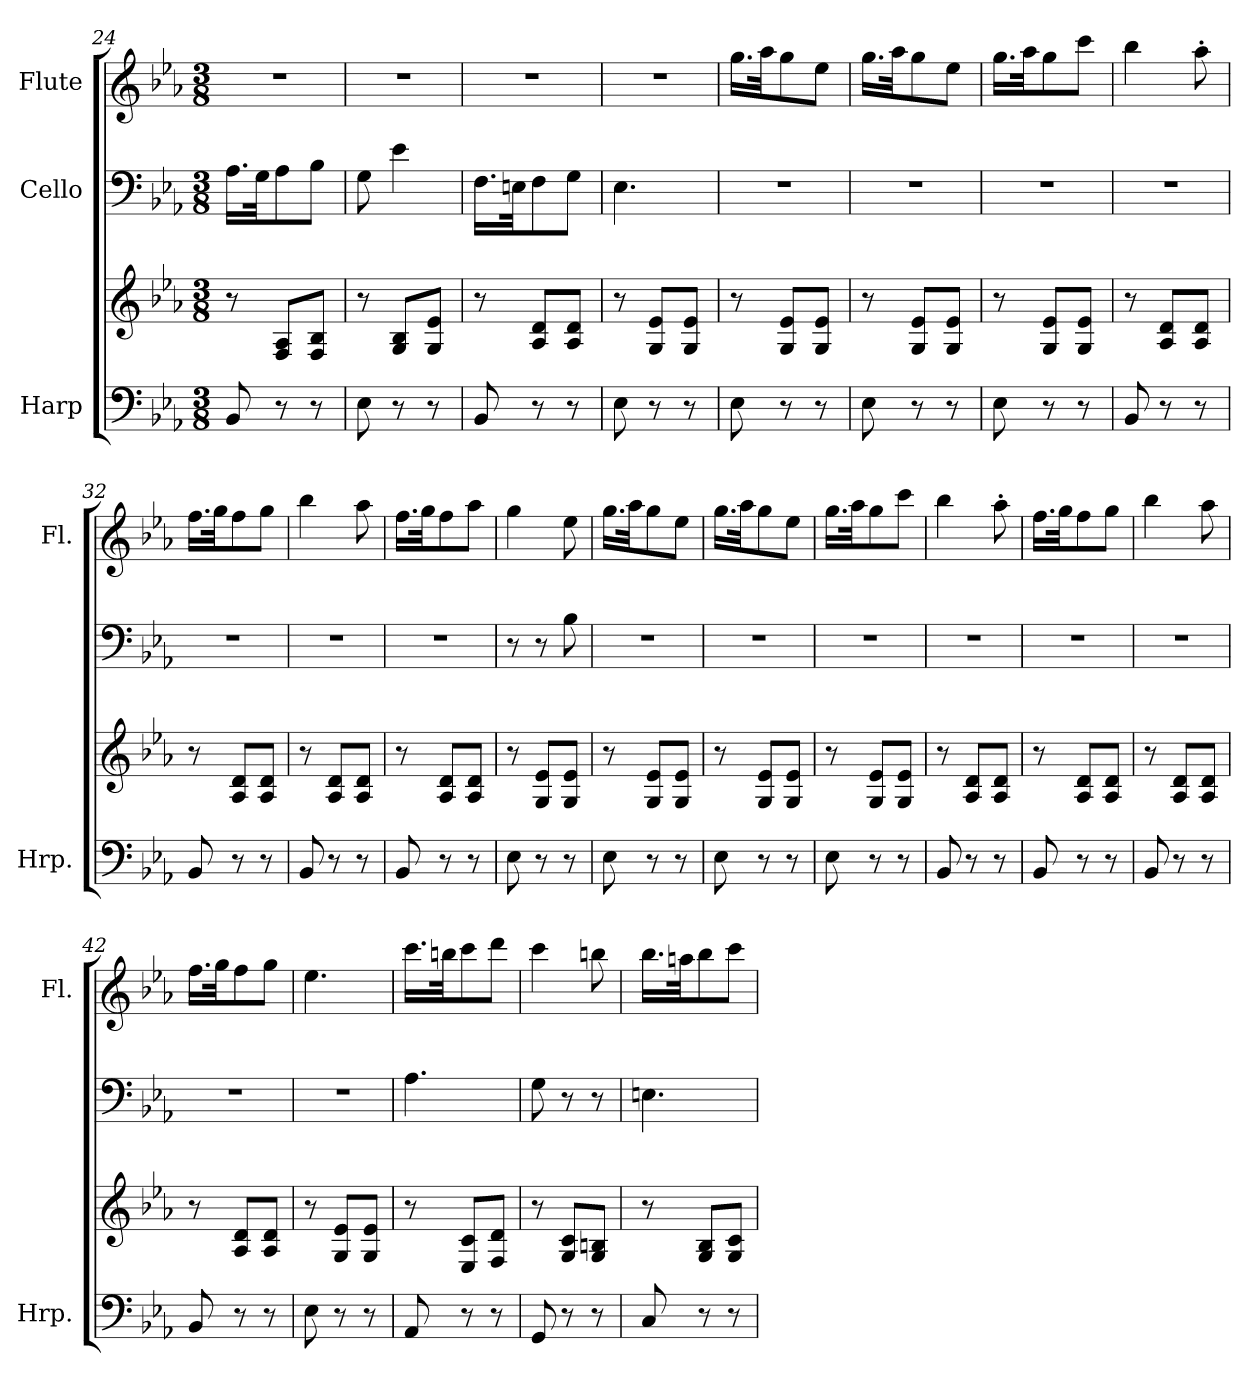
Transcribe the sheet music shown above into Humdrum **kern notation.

**kern	**kern	**kern	**kern
*part3	*part3	*part2	*part1
*staff4	*staff3	*staff2	*staff1
*I"Harp	*	*I"Cello	*I"Flute
*I'Hrp.	*	*	*I'Fl.
*clefF4	*clefG2	*clefF4	*clefG2
*k[b-e-a-]	*k[b-e-a-]	*k[b-e-a-]	*k[b-e-a-]
*M3/8	*M3/8	*M3/8	*M3/8
=24	=24	=24	=24
8BB-/	8r	16.A-\LL	4.r
.	.	32G\JK	.
8r	8F/ 8A-/L	8A-\	.
8r	8F/ 8B-/J	8B-\J	.
=25	=25	=25	=25
8E-\	8r	8G\	4.r
8r	8G/ 8B-/L	4e-\	.
8r	8G/ 8e-/J	.	.
=26	=26	=26	=26
8BB-/	8r	16.F\LL	4.r
.	.	32En\JK	.
8r	8A-/ 8d/L	8F\	.
8r	8A-/ 8d/J	8G\J	.
=27	=27	=27	=27
8E-\	8r	4.E-\	4.r
8r	8G/ 8e-/L	.	.
8r	8G/ 8e-/J	.	.
=28	=28	=28	=28
8E-\	8r	4.r	16.gg\LL
.	.	.	32aa-\JK
8r	8G/ 8e-/L	.	8gg\
8r	8G/ 8e-/J	.	8ee-\J
=29	=29	=29	=29
8E-\	8r	4.r	16.gg\LL
.	.	.	32aa-\JK
8r	8G/ 8e-/L	.	8gg\
8r	8G/ 8e-/J	.	8ee-\J
=30	=30	=30	=30
8E-\	8r	4.r	16.gg\LL
.	.	.	32aa-\JK
8r	8G/ 8e-/L	.	8gg\
8r	8G/ 8e-/J	.	8ccc\J
!!LO:LB:g=z
=31	=31	=31	=31
8BB-/	8r	4.r	4bb-\
8r	8A-/ 8d/L	.	.
8r	8A-/ 8d/J	.	8aa-'\
=32	=32	=32	=32
8BB-/	8r	4.r	16.ff\LL
.	.	.	32gg\JK
8r	8A-/ 8d/L	.	8ff\
8r	8A-/ 8d/J	.	8gg\J
=33	=33	=33	=33
8BB-/	8r	4.r	4bb-\
8r	8A-/ 8d/L	.	.
8r	8A-/ 8d/J	.	8aa-\
=34	=34	=34	=34
8BB-/	8r	4.r	16.ff\LL
.	.	.	32gg\JK
8r	8A-/ 8d/L	.	8ff\
8r	8A-/ 8d/J	.	8aa-\J
=35	=35	=35	=35
8E-\	8r	8r	4gg\
8r	8G/ 8e-/L	8r	.
8r	8G/ 8e-/J	8B-\	8ee-\
=36	=36	=36	=36
8E-\	8r	4.r	16.gg\LL
.	.	.	32aa-\JK
8r	8G/ 8e-/L	.	8gg\
8r	8G/ 8e-/J	.	8ee-\J
=37	=37	=37	=37
8E-\	8r	4.r	16.gg\LL
.	.	.	32aa-\JK
8r	8G/ 8e-/L	.	8gg\
8r	8G/ 8e-/J	.	8ee-\J
=38	=38	=38	=38
8E-\	8r	4.r	16.gg\LL
.	.	.	32aa-\JK
8r	8G/ 8e-/L	.	8gg\
8r	8G/ 8e-/J	.	8ccc\J
=39	=39	=39	=39
8BB-/	8r	4.r	4bb-\
8r	8A-/ 8d/L	.	.
8r	8A-/ 8d/J	.	8aa-'\
=40	=40	=40	=40
8BB-/	8r	4.r	16.ff\LL
.	.	.	32gg\JK
8r	8A-/ 8d/L	.	8ff\
8r	8A-/ 8d/J	.	8gg\J
!!LO:PB:g=z
=41	=41	=41	=41
8BB-/	8r	4.r	4bb-\
8r	8A-/ 8d/L	.	.
8r	8A-/ 8d/J	.	8aa-\
=42	=42	=42	=42
8BB-/	8r	4.r	16.ff\LL
.	.	.	32gg\JK
8r	8A-/ 8d/L	.	8ff\
8r	8A-/ 8d/J	.	8gg\J
=43	=43	=43	=43
8E-\	8r	4.r	4.ee-\
8r	8G/ 8e-/L	.	.
8r	8G/ 8e-/J	.	.
=44	=44	=44	=44
8AA-/	8r	4.A-\	16.ccc\LL
.	.	.	32bbn\JK
8r	8E-/ 8c/L	.	8ccc\
8r	8F/ 8d/J	.	8ddd\J
=45	=45	=45	=45
8GG/	8r	8G\	4ccc\
8r	8G/ 8c/L	8r	.
8r	8G/ 8Bn/J	8r	8bbn\
=46	=46	=46	=46
8C/	8r	4.En\	16.bb-\LL
.	.	.	32aan\JK
8r	8G/ 8B-/L	.	8bb-\
8r	8G/ 8c/J	.	8ccc\J
=	=	=	=
*-	*-	*-	*-
